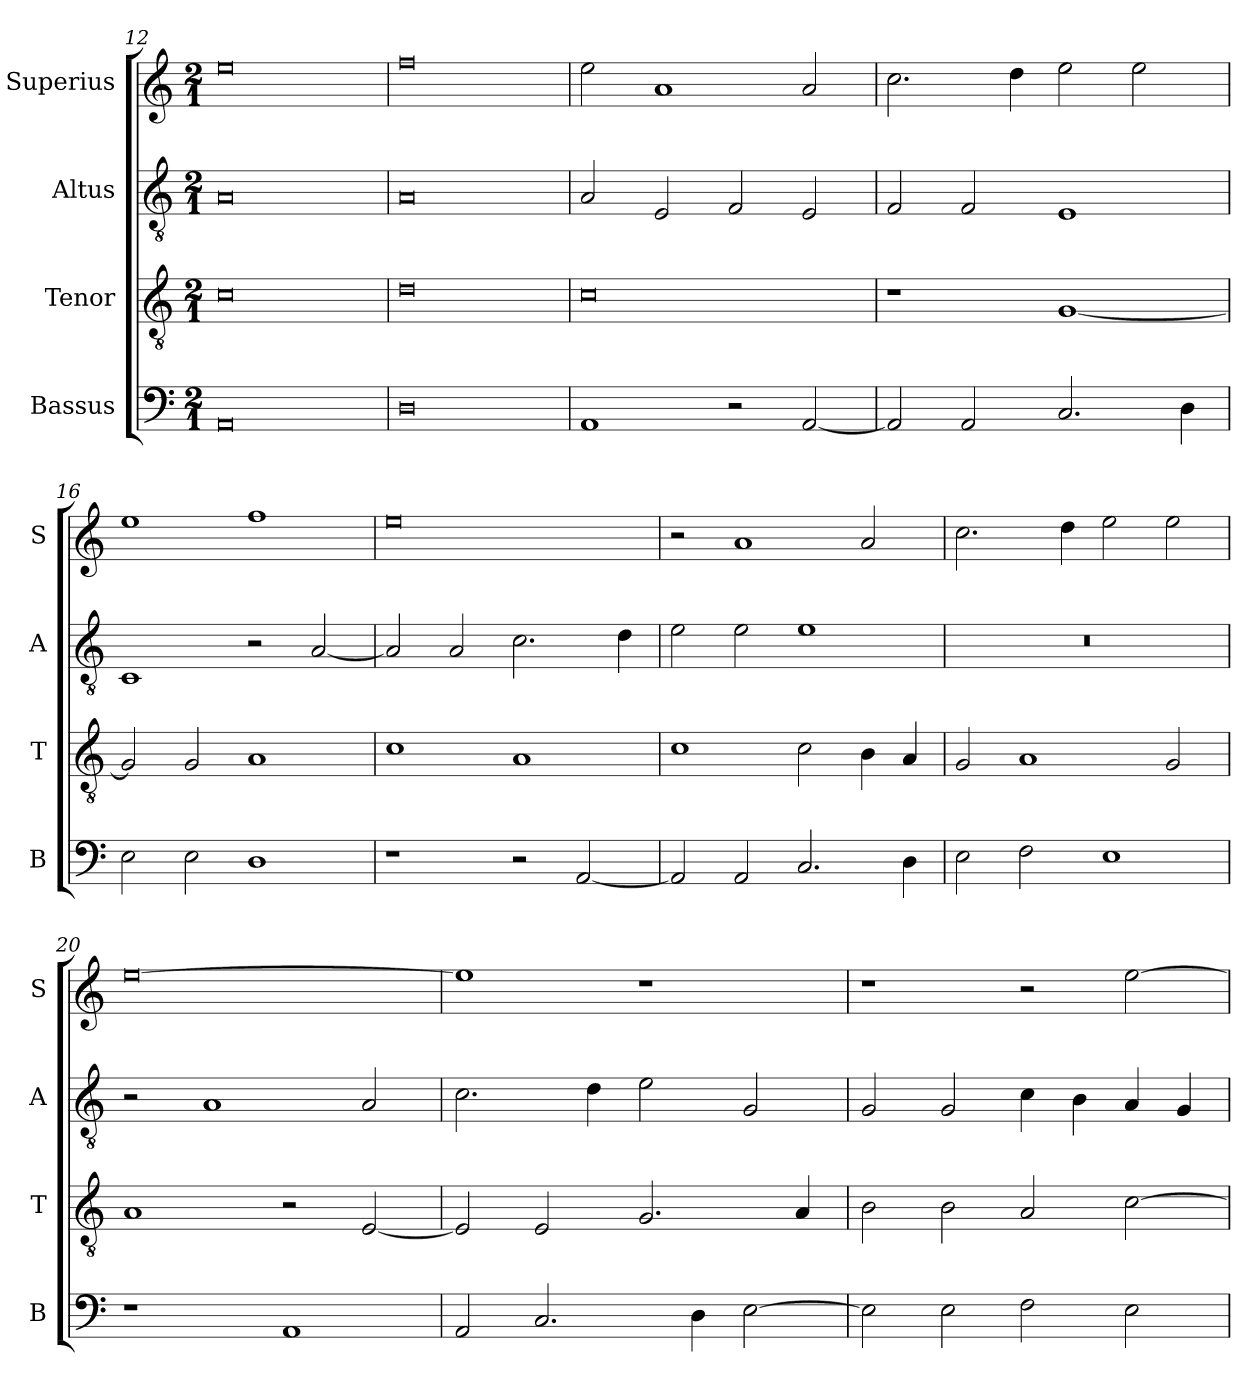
**kern	**kern	**kern	**kern
*part4	*part3	*part2	*part1
*staff4	*staff3	*staff2	*staff1
*I"Bassus	*I"Tenor	*I"Altus	*I"Superius
*I'B	*I'T	*I'A	*I'S
*clefF4	*clefGv2	*clefGv2	*clefG2
*k[]	*k[]	*k[]	*k[]
*C:	*C:	*C:	*C:
*M2/1	*M2/1	*M2/1	*M2/1
=12	=12	=12	=12
0AA	0c	0A	0ee
=13	=13	=13	=13
0D	0d	0A	0ff
=14	=14	=14	=14
1AA	0c	2A	2ee
.	.	2E	1a
2r	.	2F	.
[2AA	.	2E	2a
=15	=15	=15	=15
2AA]	1r	2F	2.cc
2AA	.	2F	.
.	.	.	4dd
2.C	[1G	1E	2ee
.	.	.	2ee
4D	.	.	.
=16	=16	=16	=16
2E	2G]	1C	1ee
2E	2G	.	.
1D	1A	2r	1ff
.	.	[2A	.
=17	=17	=17	=17
1r	1c	2A]	0ee
.	.	2A	.
2r	1A	2.c	.
[2AA	.	.	.
.	.	4d	.
=18	=18	=18	=18
2AA]	1c	2e	2r
2AA	.	2e	1a
2.C	2c	1e	.
.	4B	.	2a
4D	4A	.	.
=19	=19	=19	=19
2E	2G	0r	2.cc
2F	1A	.	.
.	.	.	4dd
1E	.	.	2ee
.	2G	.	2ee
=20	=20	=20	=20
1r	1A	2r	[0ee
.	.	1A	.
1AA	2r	.	.
.	[2E	2A	.
=21	=21	=21	=21
2AA	2E]	2.c	1ee]
2.C	2E	.	.
.	.	4d	.
.	2.G	2e	1r
4D	.	.	.
[2E	.	2G	.
.	4A	.	.
=22	=22	=22	=22
2E]	2B	2G	1r
2E	2B	2G	.
2F	2A	4c	2r
.	.	4B	.
2E	[2c	4A	[2ee
.	.	4G	.
=	=	=	=
*-	*-	*-	*-
